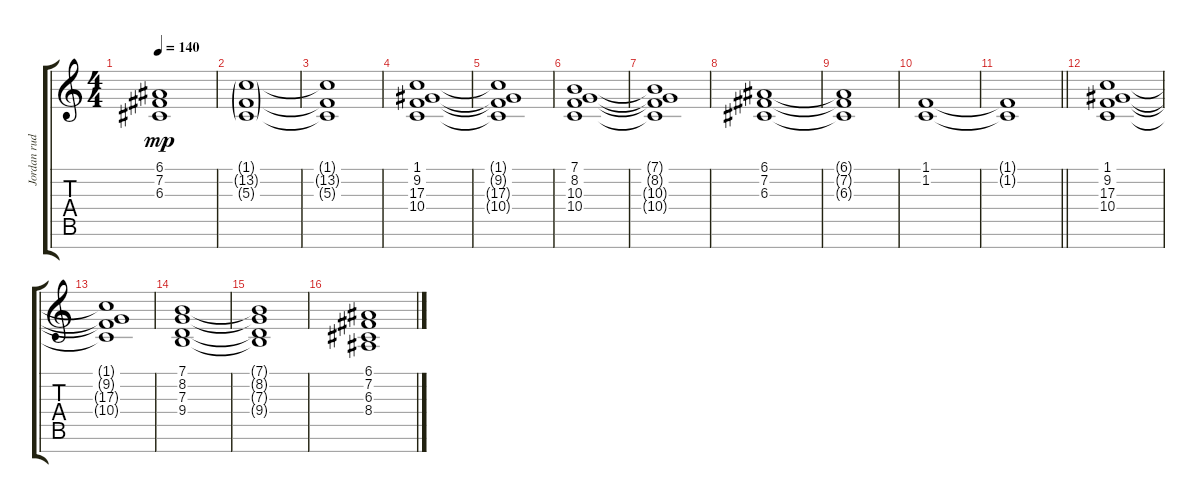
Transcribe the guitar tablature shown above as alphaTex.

\track ("Jordan rudess" "Jordan rud") {instrument synthstrings1}
\staff {score tabs}
\tuning (E4 B3 G3 D3 A2 E2 B1) {hide}
\ts (4 4)
\tempo 140
\clef g2
\ks c
(6.1{t} 7.2{t} 6.3{t}).1{dy mp} |
(1.1{g} 13.2{g} 5.3{g}).1 |
(1.1{t} 13.2{t} 5.3{t}).1 |
(1.1 9.2 17.3 10.4).1 |
(1.1{t} 9.2{t} 17.3{t} 10.4{t}).1 |
(7.1 8.2 10.3 10.4).1 |
(7.1{t} 8.2{t} 10.3{t} 10.4{t}).1 |
(6.1 7.2 6.3).1 |
(6.1{t} 7.2{t} 6.3{t}).1 |
(1.1 1.2).1 |
\barLineRight lightlight
(1.1{t} 1.2{t}).1 |
(1.1 9.2 17.3 10.4).1 |
(1.1{t} 9.2{t} 17.3{t} 10.4{t}).1 |
(7.1 8.2 7.3 9.4).1 |
(7.1{t} 8.2{t} 7.3{t} 9.4{t}).1 |
(6.1 7.2 6.3 8.4).1
